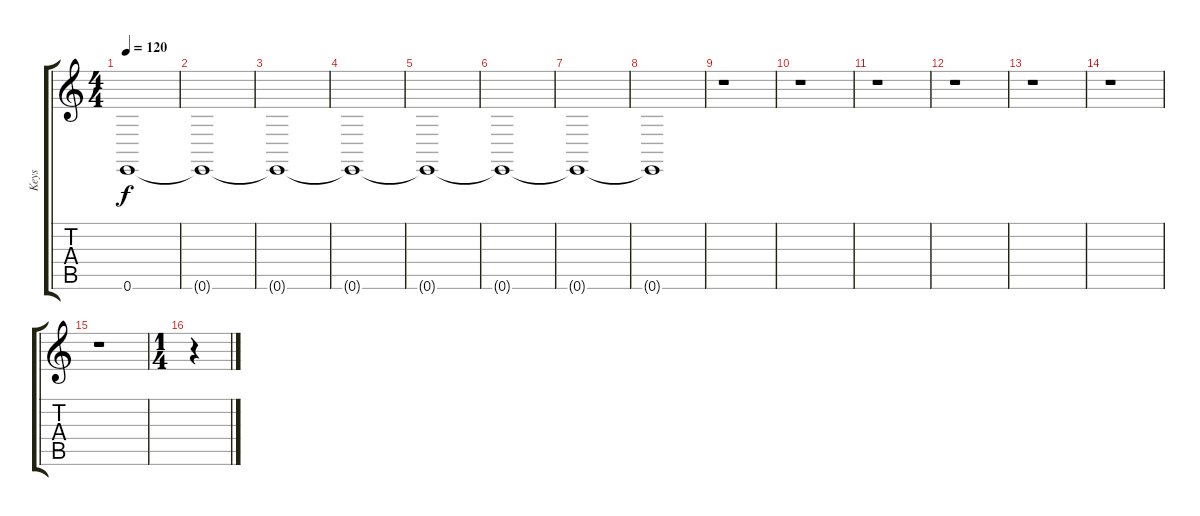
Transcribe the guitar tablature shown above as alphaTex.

\track ("Keys" "Keys") {instrument stringensemble1}
\staff {score tabs}
\tuning (E4 B3 G3 D3 A2 E2) {hide}
\ts (4 4)
\tempo 120
\clef g2
\ks c
0.6{t}.1{dy f} |
0.6{t}.1 |
0.6{t}.1 |
0.6{t}.1 |
0.6{t}.1 |
0.6{t}.1 |
0.6{t}.1 |
0.6{t}.1 |
r.1 |
r.1 |
r.1 |
r.1 |
r.1 |
r.1 |
r.1 |
\ts (1 4)
r.4
